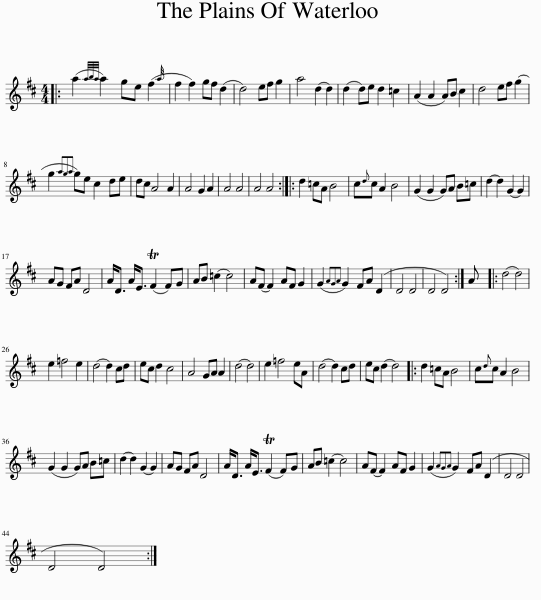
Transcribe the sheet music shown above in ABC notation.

X:1
L:1/8
M:4/4
I:linebreak $
K:D
V:1 treble
V:1
|: (a2{aba} a2) ge (f2{a} | f2 f2) gf (d2 | d4) ef g2 | a4 (d2 d2) | (d2 d)e d2 =c2 | %5
 (A2 A2 A)B c2 | d4 ef (g2 |$ g2{aga} g)e c2 de | dc A4 A2 | A4 G2 A2 | %10
 A4 A4 | A4 A4 :: d2 =cA B4 | c{d}c A2 B4 | (G2 G2 G)A B=c | %15
 (d2 d2) (G2 G2) |$ AG FA D4 | A<D A<E (TF2 F)G | AB (=c2 c4) | A(F F2) AF G2 | %20
 (G2{AGA} G2) FA (D2 | D4 D4 | D4 D4) :| A |: (d4 d4) |$ %25
 e2 =f4 e2 | (d4 d2) cd | ec d2 c4 | A4 GA A2 | (d4 d4) | %30
 e2 =f4 eA | (d4 d2) cd | ec (d2 d4) |: d2 =cA B4 | c{d}c A2 B4 |$ %35
 (G2 G2 G)A B=c | (d2 d2) (G2 G2) | AG FA D4 | A<D A<E (TF2 F)G | AB (=c2 c4) | %40
 A(F F2) AF G2 | (G2{AGA} G2) FA (D2 | D4 D4 |$ D4 D4) :| %44
